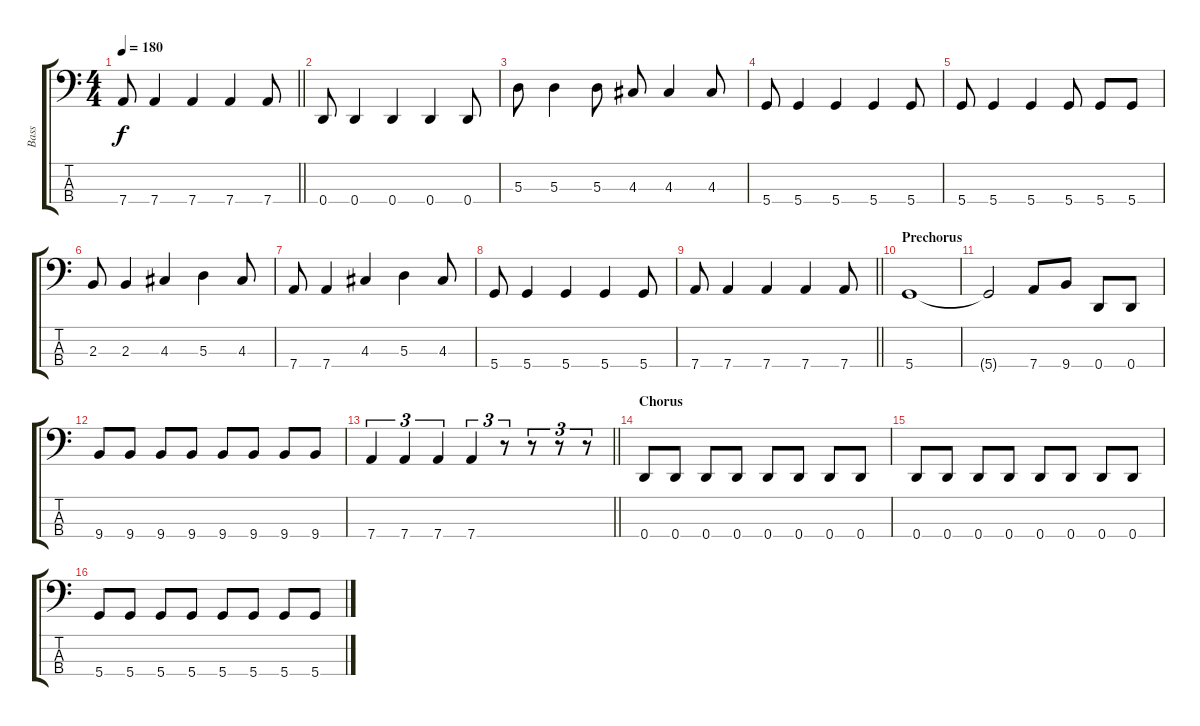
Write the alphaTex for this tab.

\track ("Bass" "Bass") {instrument electricbasspick}
\staff {score tabs}
\tuning (G2 D2 A1 D1) {hide}
\ts (4 4)
\tempo 180
\clef f4
\barLineRight lightlight
\ks c
7.4.8{dy f} 7.4.4 7.4.4 7.4.4 7.4.8 |
0.4.8 0.4.4 0.4.4 0.4.4 0.4.8 |
5.3.8 5.3.4 5.3.8 4.3.8 4.3.4 4.3.8 |
5.4.8 5.4.4 5.4.4 5.4.4 5.4.8 |
5.4.8 5.4.4 5.4.4 5.4.8 5.4.8 5.4.8 |
2.3.8 2.3.4 4.3.4 5.3.4 4.3.8 |
7.4.8 7.4.4 4.3.4 5.3.4 4.3.8 |
5.4.8 5.4.4 5.4.4 5.4.4 5.4.8 |
\barLineRight lightlight
7.4.8 7.4.4 7.4.4 7.4.4 7.4.8 |
\section ("" "Prechorus")
5.4.1 |
5.4{t}.2 7.4.8 9.4.8 0.4.8 0.4.8 |
9.4.8 9.4.8 9.4.8 9.4.8 9.4.8 9.4.8 9.4.8 9.4.8 |
\barLineRight lightlight
7.4.4{tu (3 2)} 7.4.4{tu (3 2)} 7.4.4{tu (3 2)} 7.4.4{tu (3 2)} r.8{tu (3 2)} r.8{tu (3 2)} r.8{tu (3 2)} r.8{tu (3 2)} |
\section ("" "Chorus")
0.4.8 0.4.8 0.4.8 0.4.8 0.4.8 0.4.8 0.4.8 0.4.8 |
0.4.8 0.4.8 0.4.8 0.4.8 0.4.8 0.4.8 0.4.8 0.4.8 |
5.4.8 5.4.8 5.4.8 5.4.8 5.4.8 5.4.8 5.4.8 5.4.8
